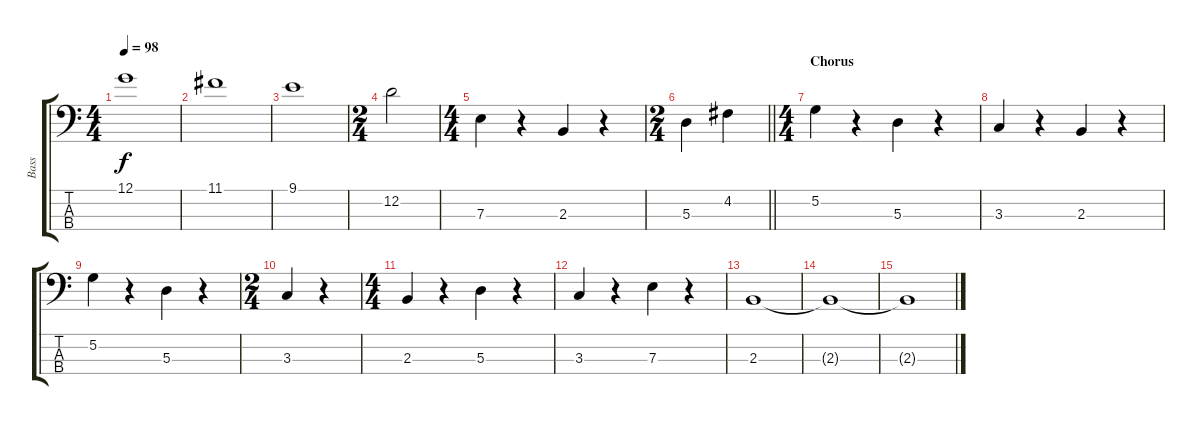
\track ("Bass" "Bass") {instrument electricbassfinger}
\staff {score tabs}
\tuning (G2 D2 A1 E1) {hide}
\ts (4 4)
\tempo 98
\clef f4
\ks c
12.1.1{dy f} |
11.1.1 |
9.1.1 |
\ts (2 4)
12.2.2 |
\ts (4 4)
7.3.4 r.4 2.3.4 r.4 |
\ts (2 4)
\barLineRight lightlight
5.3.4 4.2.4 |
\ts (4 4)
\section ("" "Chorus")
5.2.4 r.4 5.3.4 r.4 |
3.3.4 r.4 2.3.4 r.4 |
5.2.4 r.4 5.3.4 r.4 |
\ts (2 4)
3.3.4 r.4 |
\ts (4 4)
2.3.4 r.4 5.3.4 r.4 |
3.3.4 r.4 7.3.4 r.4 |
2.3.1 |
2.3{t}.1 |
2.3{t}.1
